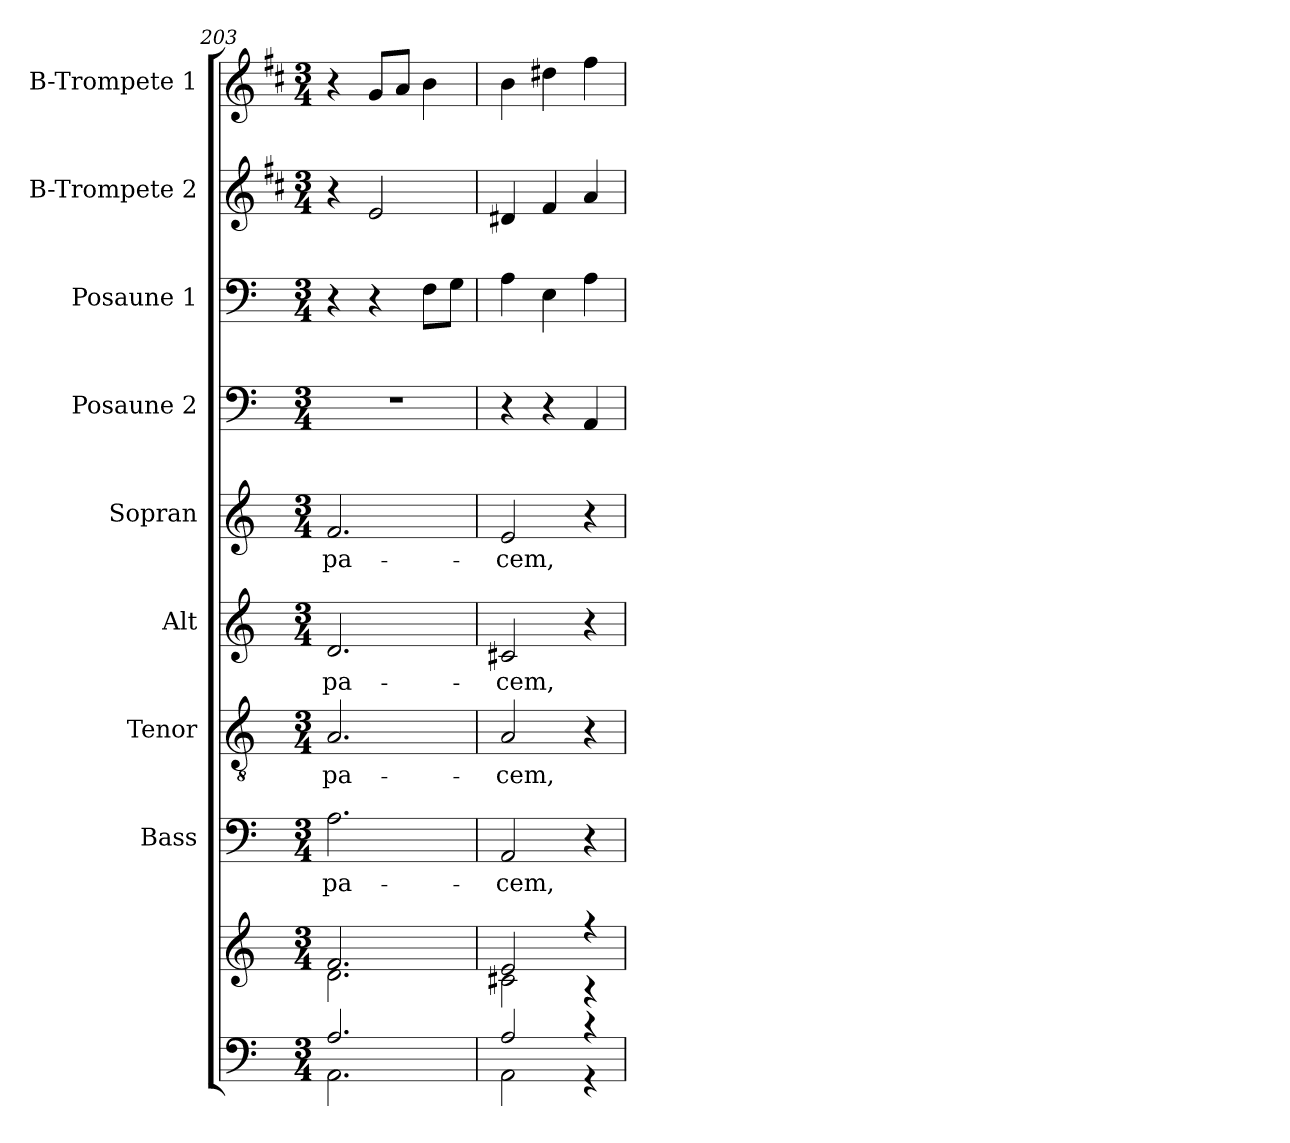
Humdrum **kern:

**kern	**kern	**kern	**text	**kern	**text	**kern	**text	**kern	**text	**kern	**kern	**kern	**kern
*part9	*part9	*part8	*part8	*part7	*part7	*part6	*part6	*part5	*part5	*part4	*part3	*part2	*part1
*staff10	*staff9	*staff8	*staff8	*staff7	*staff7	*staff6	*staff6	*staff5	*staff5	*staff4	*staff3	*staff2	*staff1
*	*	*I"Bass	*	*I"Tenor	*	*I"Alt	*	*I"Sopran	*	*I"Posaune 2	*I"Posaune 1	*I"B-Trompete 2	*I"B-Trompete 1
*	*	*I'B.	*	*I'T.	*	*I'A.	*	*I'S.	*	*I'Pos. 2	*I'Pos. 1	*I'B Trp. 2	*I'B Trp. 1
*clefF4	*clefG2	*clefF4	*	*clefGv2	*	*clefG2	*	*clefG2	*	*clefF4	*clefF4	*clefG2	*clefG2
*	*	*	*	*	*	*	*	*	*	*	*	*ITrd1c2	*ITrd1c2
*k[]	*k[]	*k[]	*	*k[]	*	*k[]	*	*k[]	*	*k[]	*k[]	*k[]	*k[]
*C:	*C:	*C:	*	*C:	*	*C:	*	*C:	*	*C:	*C:	*C:	*C:
*M3/4	*M3/4	*M3/4	*	*M3/4	*	*M3/4	*	*M3/4	*	*M3/4	*M3/4	*M3/4	*M3/4
=203	=203	=203	=203	=203	=203	=203	=203	=203	=203	=203	=203	=203	=203
*^	*^	*	*	*	*	*	*	*	*	*	*	*	*
!	!	!	!	!	!LO:LY:b	!	!LO:LY:b	!	!LO:LY:b	!	!LO:LY:b	!	!	!	!
2.A/	2.AA\	2.f/	2.d\	2.A\	pa-	2.A/	pa-	2.d/	pa-	2.f/	pa-	2.r	4r	4r	4r
.	.	.	.	.	.	.	.	.	.	.	.	.	4r	2d/	8f/L
.	.	.	.	.	.	.	.	.	.	.	.	.	.	.	8g/J
.	.	.	.	.	.	.	.	.	.	.	.	.	8F\L	.	4a\
.	.	.	.	.	.	.	.	.	.	.	.	.	8G\J	.	.
!!LO:PB:g=z
=204	=204	=204	=204	=204	=204	=204	=204	=204	=204	=204	=204	=204	=204	=204	=204
!	!	!	!	!	!LO:LY:b	!	!LO:LY:b	!	!LO:LY:b	!	!LO:LY:b	!	!	!	!
2A/	2AA\	2e/	2c#X\	2AA/	-cem,	2A/	-cem,	2c#X/	-cem,	2e/	-cem,	4r	4A\	4c#X/	4a\
.	.	.	.	.	.	.	.	.	.	.	.	4r	4E\	4e/	4cc#X\
4r	4r	4r	4r	4r	.	4r	.	4r	.	4r	.	4AA/	4A\	4g/	4ee\
*v	*v	*	*	*	*	*	*	*	*	*	*	*	*	*	*
*	*v	*v	*	*	*	*	*	*	*	*	*	*	*	*
=	=	=	=	=	=	=	=	=	=	=	=	=	=
*-	*-	*-	*-	*-	*-	*-	*-	*-	*-	*-	*-	*-	*-
